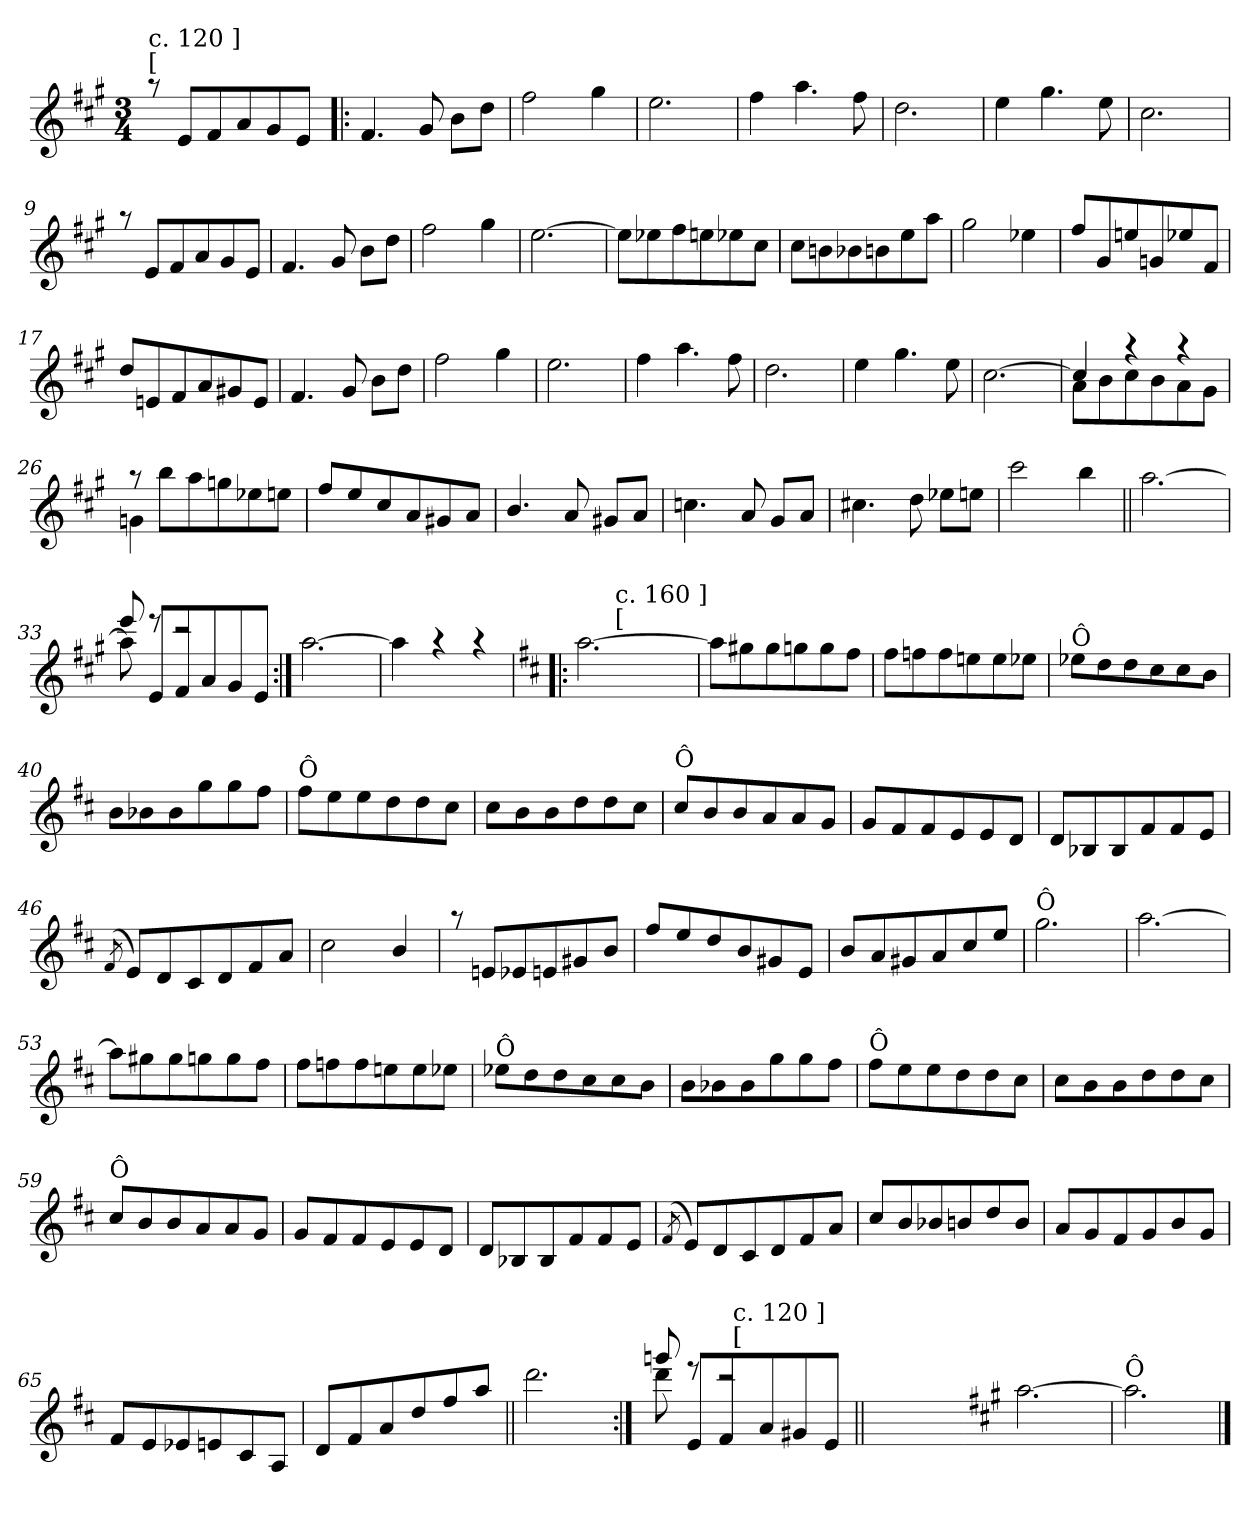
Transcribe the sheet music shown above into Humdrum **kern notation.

**kern
*part1
*staff1
*clefG2
*k[f#c#g#]
*A:
*M3/4
=1
*^
!LO:TX:a:t=[	!
!LO:TX:a:t=c. 120 ]	!
8raa	2.ryy
8e/L	.
8f#/	.
8a/	.
8g#/	.
8e/J	.
=2!|:	=2!|:
4.f#/	2.ryy
8g#/	.
8b\L	.
8dd\J	.
=3	=3
2ff#\	2.ryy
4gg#\	.
=4	=4
2.ee\	2.ryy
!!LO:LB:g=z	!!
=5	=5
4ff#\	2.ryy
4.aa\	.
8ff#\	.
=6	=6
2.dd\	2.ryy
=7	=7
4ee\	2.ryy
4.gg#\	.
8ee\	.
=8	=8
2.cc#\	2.ryy
=9	=9
8raa	2.ryy
8e/L	.
8f#/	.
8a/	.
8g#/	.
8e/J	.
!!LO:LB:g=z	!!
=10	=10
4.f#/	2.ryy
8g#/	.
8b\L	.
8dd\J	.
=11	=11
2ff#\	2.ryy
4gg#\	.
=12	=12
[<2.ee\	2.ryy
=13	=13
8ee\L]	2.ryy
8ee-X\	.
8ff#\	.
8een\	.
8ee-X\	.
8cc#\J	.
=14	=14
8cc#\L	2.ryy
8bn\	.
8b-X\	.
8bn\	.
8ee\	.
8aa\J	.
!!LO:LB:g=z	!!
=15	=15
2gg#\	2.ryy
4ee-X\	.
=16	=16
8ff#/L	4ryy
8g#/	.
8een/	4ryy
8gn/	.
8ee-X/	4ryy
8f#/J	.
=17	=17
8dd/L	2.ryy
8en/	.
8f#/	.
8a/	.
8g#X/	.
8e/J	.
=18	=18
4.f#/	2.ryy
8g#/	.
8b\L	.
8dd\J	.
!!LO:LB:g=z	!!
=19	=19
2ff#\	2.ryy
4gg#\	.
=20	=20
2.ee\	2.ryy
=21	=21
4ff#\	2.ryy
4.aa\	.
8ff#\	.
=22	=22
2.dd\	2.ryy
=23	=23
4ee\	2.ryy
4.gg#\	.
8ee\	.
!!LO:LB:g=z	!!
=24	=24
[<2.cc#\	2.ryy
=25	=25
*	*^
4cc#/]	8a!\L	2.ryy
.	8b!\	.
4raa	8cc#!\	.
.	8b!\	.
4raa	8a!\	.
.	8g#!\J	.
=26	=26	=26
8raa	4gn!\	2.ryy
8bb\L	.	.
8aa\	2ryy	.
8ggn\	.	.
8ee-X\	.	.
8een\J	.	.
*	*v	*v
=27	=27
8ff#/L	2.ryy
8ee/	.
8cc#/	.
8a/	.
8g#X/	.
8a/J	.
=28	=28
4.b/	2.ryy
8a/	.
8g#X/L	.
8a/J	.
!!LO:LB:g=z	!!
=29	=29
4.ccn\	2.ryy
8a/	.
8g#/L	.
8a/J	.
=30	=30
4.cc#X\	2.ryy
8dd\	.
8ee-X\L	.
8een\J	.
=31	=31
2ccc#\	2ryy
4bb\	4ryy
=32||	=32||
[<2.aa\	2.ryy
=33	=33
*	*^
8aa\]	8ryy	8eee!/
8e/L	8ryy	8reee
8f#/	2ryy	2rddd
8a/	.	.
8g#/	.	.
8e/J	.	.
*	*v	*v
!!LO:LB:g=z
=34:|!	=34:|!
[<2.aa\	2.ryy
=35	=35
4aa\]	2.ryy
4raa	.
4raa	.
*v	*v
=36!|:
*k[f#c#]
*D:
*^
*	*^
[<2.aa\	2.ryy	8ryy
.	.	32ryy
!	!	!LO:TX:a:t=[
!	!	!LO:TX:a:t=c. 160 ]
.	.	2ryy
.	.	16.ryy
*	*v	*v
=37	=37
8aa\L]	2.ryy
8gg#X\	.
8gg#\	.
8ggn\	.
8gg\	.
8ff#\J	.
=38	=38
8ff#\L	2.ryy
8ffn\	.
8ff\	.
8een\	.
8ee\	.
8ee-X\J	.
!!LO:PB:g=z	!!
=39	=39
!LO:TX:a:t=Ô	!
8ee-X\L	2.ryy
8dd\	.
8dd\	.
8cc#\	.
8cc#\	.
8b\J	.
=40	=40
8b\L	2.ryy
8b-X\	.
8b-\	.
8gg\	.
8gg\	.
8ff#\J	.
=41	=41
!LO:TX:a:t=Ô	!
8ff#\L	2.ryy
8ee\	.
8ee\	.
8dd\	.
8dd\	.
8cc#\J	.
=42	=42
8cc#\L	2.ryy
8b\	.
8b\	.
8dd\	.
8dd\	.
8cc#\J	.
!!LO:LB:g=z	!!
=43	=43
!LO:TX:a:t=Ô	!
8cc#/L	2.ryy
8b/	.
8b/	.
8a/	.
8a/	.
8g/J	.
=44	=44
8g/L	2.ryy
8f#/	.
8f#/	.
8e/	.
8e/	.
8d/J	.
=45	=45
8d/L	2.ryy
8B-X/	.
8B-/	.
8f#/	.
8f#/	.
8e/J	.
=46	=46
(<8qf#/	.
8e/L)	2.ryy
8d/	.
8c#/	.
8d/	.
8f#/	.
8a/J	.
=47	=47
2cc#\	2.ryy
4b/	.
!!LO:LB:g=z	!!
=48	=48
8raa	2.ryy
8en/L	.
8e-X/	.
8en/	.
8g#X/	.
8b/J	.
=49	=49
8ff#/L	2.ryy
8ee/	.
8dd/	.
8b/	.
8g#X/	.
8e/J	.
=50	=50
8b/L	2.ryy
8a/	.
8g#X/	.
8a/	.
8cc#/	.
8ee/J	.
=51	=51
!LO:TX:a:t=Ô	!
2.gg\	2.ryy
=52	=52
[<2.aa\	2.ryy
!!LO:LB:g=z	!!
=53	=53
8aa\L]	2.ryy
8gg#X\	.
8gg#\	.
8ggn\	.
8gg\	.
8ff#\J	.
=54	=54
8ff#\L	2.ryy
8ffn\	.
8ff\	.
8een\	.
8ee\	.
8ee-X\J	.
=55	=55
!LO:TX:a:t=Ô	!
8ee-X\L	2.ryy
8dd\	.
8dd\	.
8cc#\	.
8cc#\	.
8b\J	.
=56	=56
8b\L	2.ryy
8b-X\	.
8b-\	.
8gg\	.
8gg\	.
8ff#\J	.
!!LO:LB:g=z	!!
=57	=57
!LO:TX:a:t=Ô	!
8ff#\L	2.ryy
8ee\	.
8ee\	.
8dd\	.
8dd\	.
8cc#\J	.
=58	=58
8cc#\L	2.ryy
8b\	.
8b\	.
8dd\	.
8dd\	.
8cc#\J	.
=59	=59
!LO:TX:a:t=Ô	!
8cc#/L	2.ryy
8b/	.
8b/	.
8a/	.
8a/	.
8g/J	.
=60	=60
8g/L	2.ryy
8f#/	.
8f#/	.
8e/	.
8e/	.
8d/J	.
!!LO:LB:g=z	!!
=61	=61
8d/L	2.ryy
8B-X/	.
8B-/	.
8f#/	.
8f#/	.
8e/J	.
=62	=62
(<8qf#/	.
8e/L)	2.ryy
8d/	.
8c#/	.
8d/	.
8f#/	.
8a/J	.
=63	=63
8cc#/L	2.ryy
8b/	.
8b-X/	.
8bn/	.
8dd/	.
8b/J	.
=64	=64
8a/L	2.ryy
8g/	.
8f#/	.
8g/	.
8b/	.
8g/J	.
!!LO:LB:g=z	!!
=65	=65
8f#/L	2.ryy
8e/	.
8e-X/	.
8en/	.
8c#/	.
8A/J	.
=66	=66
8d/L	2.ryy
8f#/	.
8a/	.
8dd/	.
8ff#/	.
8aa/J	.
=67||	=67||
2.ddd\	2.ryy
=68:|!	=68:|!
*^	*^
8ddd\	8ryy	8gggn!/	4ryy
8e/L	8ryy	8reee	.
8f#/	2ryy	2rddd	32ryy
!	!	!	!LO:TX:a:t=[
!	!	!	!LO:TX:a:t=c. 120 ]
.	.	.	4...ryy
8a/	.	.	.
8g#X/	.	.	.
8e/J	.	.	.
*v	*v	*v	*v
=68X681||
2.ryy
!!LO:LB:g=z
=69-
*k[f#c#g#]
*A:
*^
[<2.aa\	2.ryy
=70	=70
!LO:TX:a:t=Ô	!
2.aa\]	2.ryy
*v	*v
==
*-
